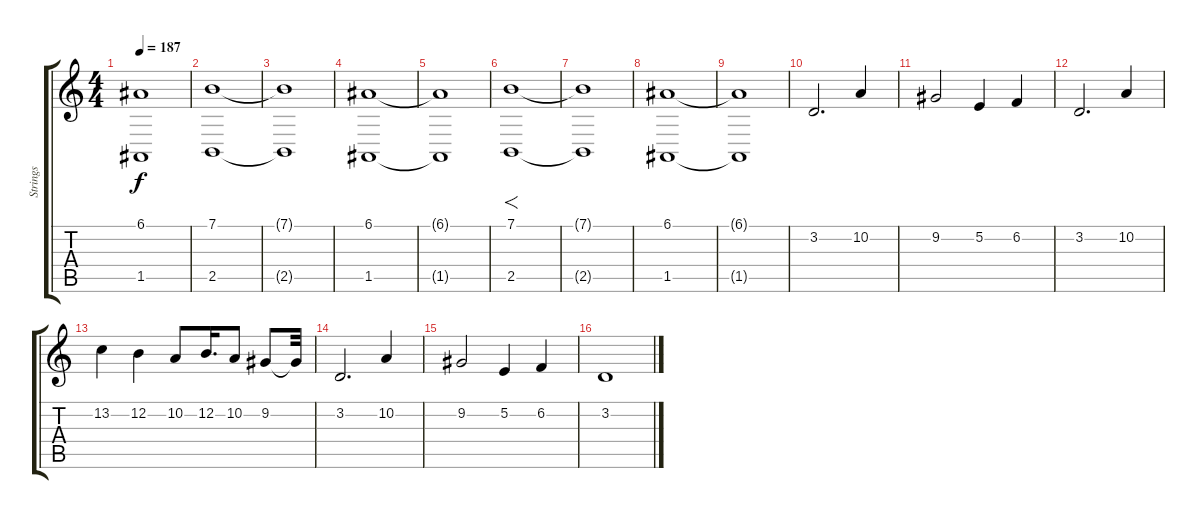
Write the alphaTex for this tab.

\track ("Strings" "Strings") {instrument stringensemble1}
\staff {score tabs}
\tuning (E4 B3 G3 D3 A2 E2) {hide}
\ts (4 4)
\tempo 187
\clef g2
\ks c
(6.1{t} 1.5{t}).1{dy f} |
(7.1 2.5).1 |
(7.1{t} 2.5{t}).1 |
(6.1 1.5).1 |
(6.1{t} 1.5{t}).1 |
(7.1 2.5).1{f} |
(7.1{t} 2.5{t}).1 |
(6.1 1.5).1 |
(6.1{t} 1.5{t}).1 |
3.2.2{d volume 13} 10.2.4 |
9.2.2 5.2.4 6.2.4 |
3.2.2{d} 10.2.4 |
13.2.4 12.2.4 10.2.8 12.2.16{d} 10.2.8 9.2.8 9.2{t}.32 |
3.2.2{d} 10.2.4 |
9.2.2 5.2.4 6.2.4 |
3.2.1
